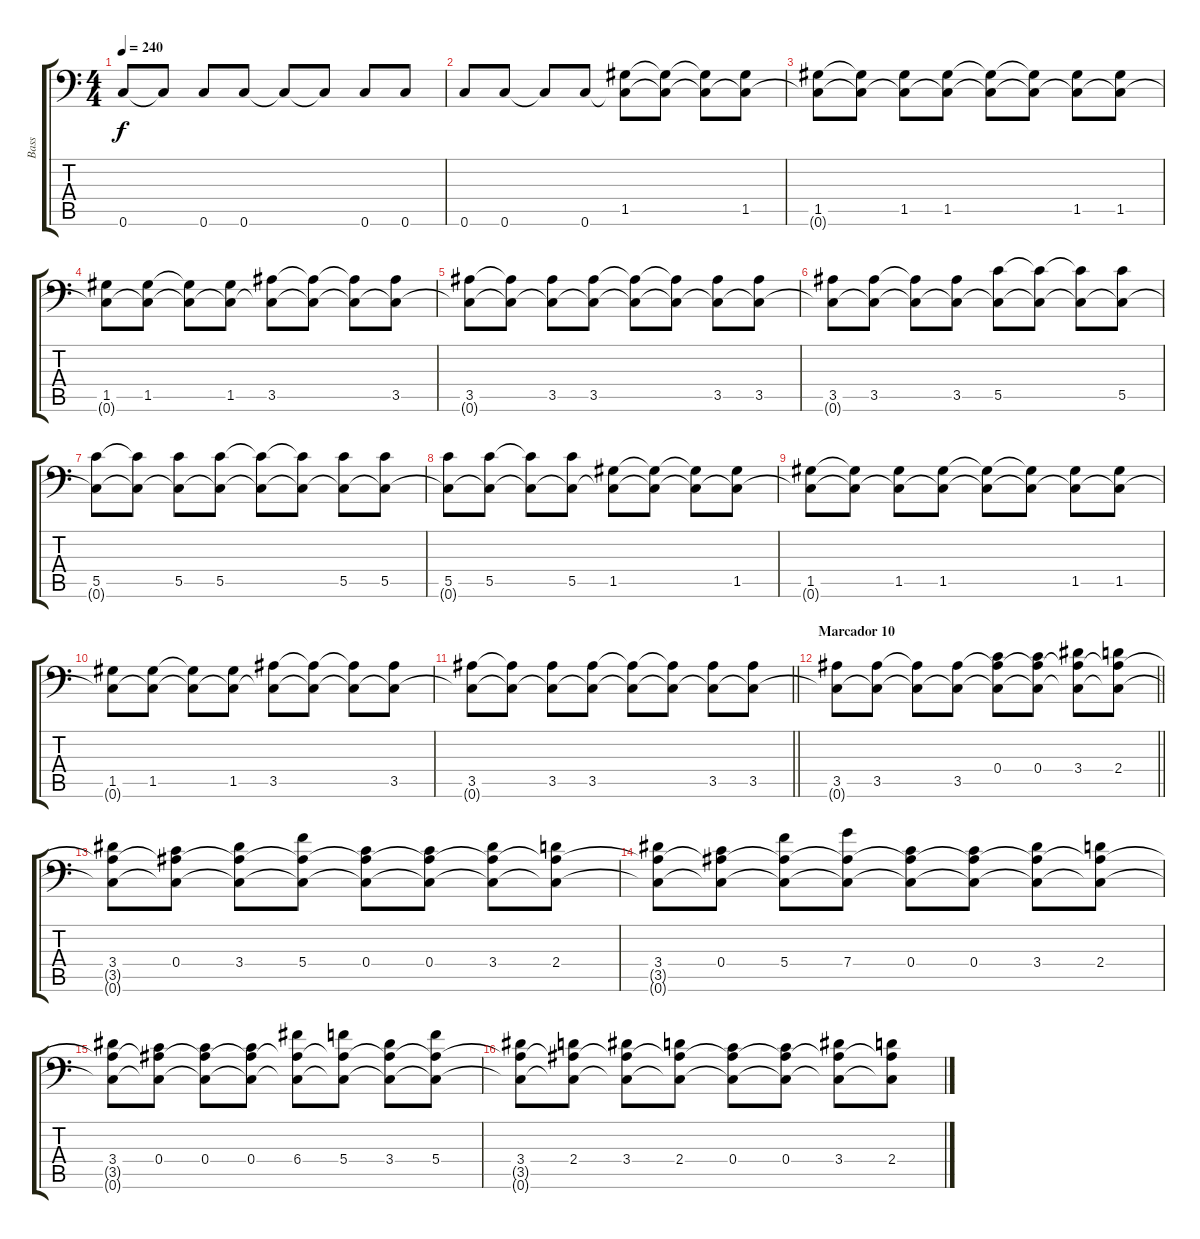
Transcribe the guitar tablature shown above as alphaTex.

\track ("Bass" "Bass") {instrument electricbassfinger}
\staff {score tabs}
\tuning (D4 A3 F3 C3 G2 C2) {hide}
\ts (4 4)
\tempo 240
\clef f4
\ks c
0.6.8{dy f} 0.6{t}.8 0.6.8 0.6.8 0.6{t}.8 0.6{t}.8 0.6.8 0.6.8 |
0.6.8 0.6.8 0.6{t}.8 0.6.8 (1.5 0.6{t}).8 (1.5{t} 0.6{t}).8 (1.5{t} 0.6{t}).8 (1.5 0.6{t}).8 |
(1.5 0.6{t}).8 (1.5{t} 0.6{t}).8 (1.5 0.6{t}).8 (1.5 0.6{t}).8 (1.5{t} 0.6{t}).8 (1.5{t} 0.6{t}).8 (1.5 0.6{t}).8 (1.5 0.6{t}).8 |
(1.5 0.6{t}).8 (1.5 0.6{t}).8 (1.5{t} 0.6{t}).8 (1.5 0.6{t}).8 (3.5 0.6{t}).8 (3.5{t} 0.6{t}).8 (3.5{t} 0.6{t}).8 (3.5 0.6{t}).8 |
(3.5 0.6{t}).8 (3.5{t} 0.6{t}).8 (3.5 0.6{t}).8 (3.5 0.6{t}).8 (3.5{t} 0.6{t}).8 (3.5{t} 0.6{t}).8 (3.5 0.6{t}).8 (3.5 0.6{t}).8 |
(3.5 0.6{t}).8 (3.5 0.6{t}).8 (3.5{t} 0.6{t}).8 (3.5 0.6{t}).8 (5.5 0.6{t}).8 (5.5{t} 0.6{t}).8 (5.5{t} 0.6{t}).8 (5.5 0.6{t}).8 |
(5.5 0.6{t}).8 (5.5{t} 0.6{t}).8 (5.5 0.6{t}).8 (5.5 0.6{t}).8 (5.5{t} 0.6{t}).8 (5.5{t} 0.6{t}).8 (5.5 0.6{t}).8 (5.5 0.6{t}).8 |
(5.5 0.6{t}).8 (5.5 0.6{t}).8 (5.5{t} 0.6{t}).8 (5.5 0.6{t}).8 (1.5 0.6{t}).8 (1.5{t} 0.6{t}).8 (1.5{t} 0.6{t}).8 (1.5 0.6{t}).8 |
(1.5 0.6{t}).8 (1.5{t} 0.6{t}).8 (1.5 0.6{t}).8 (1.5 0.6{t}).8 (1.5{t} 0.6{t}).8 (1.5{t} 0.6{t}).8 (1.5 0.6{t}).8 (1.5 0.6{t}).8 |
(1.5 0.6{t}).8 (1.5 0.6{t}).8 (1.5{t} 0.6{t}).8 (1.5 0.6{t}).8 (3.5 0.6{t}).8 (3.5{t} 0.6{t}).8 (3.5{t} 0.6{t}).8 (3.5 0.6{t}).8 |
\barLineRight lightlight
(3.5 0.6{t}).8 (3.5{t} 0.6{t}).8 (3.5 0.6{t}).8 (3.5 0.6{t}).8 (3.5{t} 0.6{t}).8 (3.5{t} 0.6{t}).8 (3.5 0.6{t}).8 (3.5 0.6{t}).8 |
\section ("" "Marcador 10")
\barLineRight lightlight
(3.5 0.6{t}).8 (3.5 0.6{t}).8 (3.5{t} 0.6{t}).8 (3.5 0.6{t}).8 (0.4 3.5{t} 0.6{t}).8 (0.4 3.5{t} 0.6{t}).8 (3.4 3.5{t} 0.6{t}).8 (2.4 3.5{t} 0.6{t}).8 |
(3.4 3.5{t} 0.6{t}).8 (0.4 3.5{t} 0.6{t}).8 (3.4 3.5{t} 0.6{t}).8 (5.4 3.5{t} 0.6{t}).8 (0.4 3.5{t} 0.6{t}).8 (0.4 3.5{t} 0.6{t}).8 (3.4 3.5{t} 0.6{t}).8 (2.4 3.5{t} 0.6{t}).8 |
(3.4 3.5{t} 0.6{t}).8 (0.4 3.5{t} 0.6{t}).8 (5.4 3.5{t} 0.6{t}).8 (7.4 3.5{t} 0.6{t}).8 (0.4 3.5{t} 0.6{t}).8 (0.4 3.5{t} 0.6{t}).8 (3.4 3.5{t} 0.6{t}).8 (2.4 3.5{t} 0.6{t}).8 |
(3.4 3.5{t} 0.6{t}).8 (0.4 3.5{t} 0.6{t}).8 (0.4 3.5{t} 0.6{t}).8 (0.4 3.5{t} 0.6{t}).8 (6.4 3.5{t} 0.6{t}).8 (5.4 3.5{t} 0.6{t}).8 (3.4 3.5{t} 0.6{t}).8 (5.4 3.5{t} 0.6{t}).8 |
(3.4 3.5{t} 0.6{t}).8 (2.4 3.5{t} 0.6{t}).8 (3.4 3.5{t} 0.6{t}).8 (2.4 3.5{t} 0.6{t}).8 (0.4 3.5{t} 0.6{t}).8 (0.4 3.5{t} 0.6{t}).8 (3.4 3.5{t} 0.6{t}).8 (2.4 3.5{t} 0.6{t}).8
